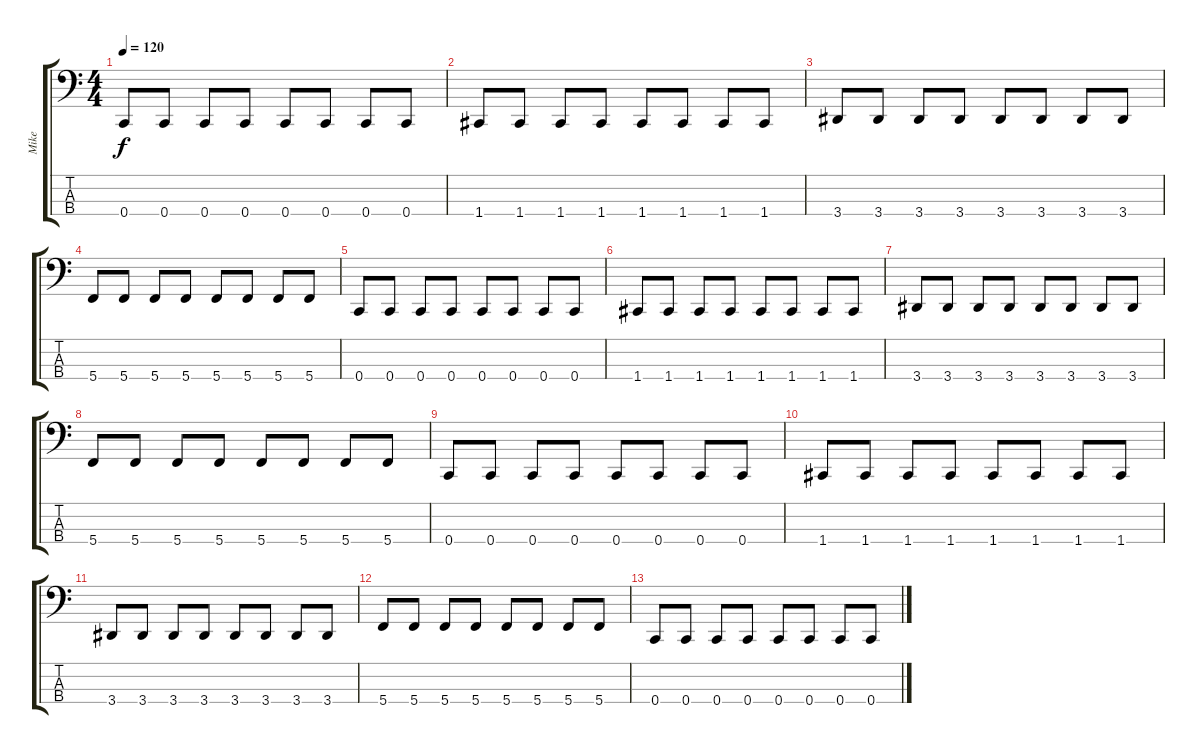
\track ("Mike" "Mike") {instrument electricbasspick}
\staff {score tabs}
\tuning (F2 C2 G1 C1) {hide}
\ts (4 4)
\tempo 120
\clef f4
\ks c
0.4.8{dy f} 0.4.8 0.4.8 0.4.8 0.4.8 0.4.8 0.4.8 0.4.8 |
1.4.8 1.4.8 1.4.8 1.4.8 1.4.8 1.4.8 1.4.8 1.4.8 |
3.4.8 3.4.8 3.4.8 3.4.8 3.4.8 3.4.8 3.4.8 3.4.8 |
5.4.8 5.4.8 5.4.8 5.4.8 5.4.8 5.4.8 5.4.8 5.4.8 |
0.4.8 0.4.8 0.4.8 0.4.8 0.4.8 0.4.8 0.4.8 0.4.8 |
1.4.8 1.4.8 1.4.8 1.4.8 1.4.8 1.4.8 1.4.8 1.4.8 |
3.4.8 3.4.8 3.4.8 3.4.8 3.4.8 3.4.8 3.4.8 3.4.8 |
5.4.8 5.4.8 5.4.8 5.4.8 5.4.8 5.4.8 5.4.8 5.4.8 |
0.4.8 0.4.8 0.4.8 0.4.8 0.4.8 0.4.8 0.4.8 0.4.8 |
1.4.8 1.4.8 1.4.8 1.4.8 1.4.8 1.4.8 1.4.8 1.4.8 |
3.4.8 3.4.8 3.4.8 3.4.8 3.4.8 3.4.8 3.4.8 3.4.8 |
5.4.8 5.4.8 5.4.8 5.4.8 5.4.8 5.4.8 5.4.8 5.4.8 |
0.4.8 0.4.8 0.4.8 0.4.8 0.4.8 0.4.8 0.4.8 0.4.8
